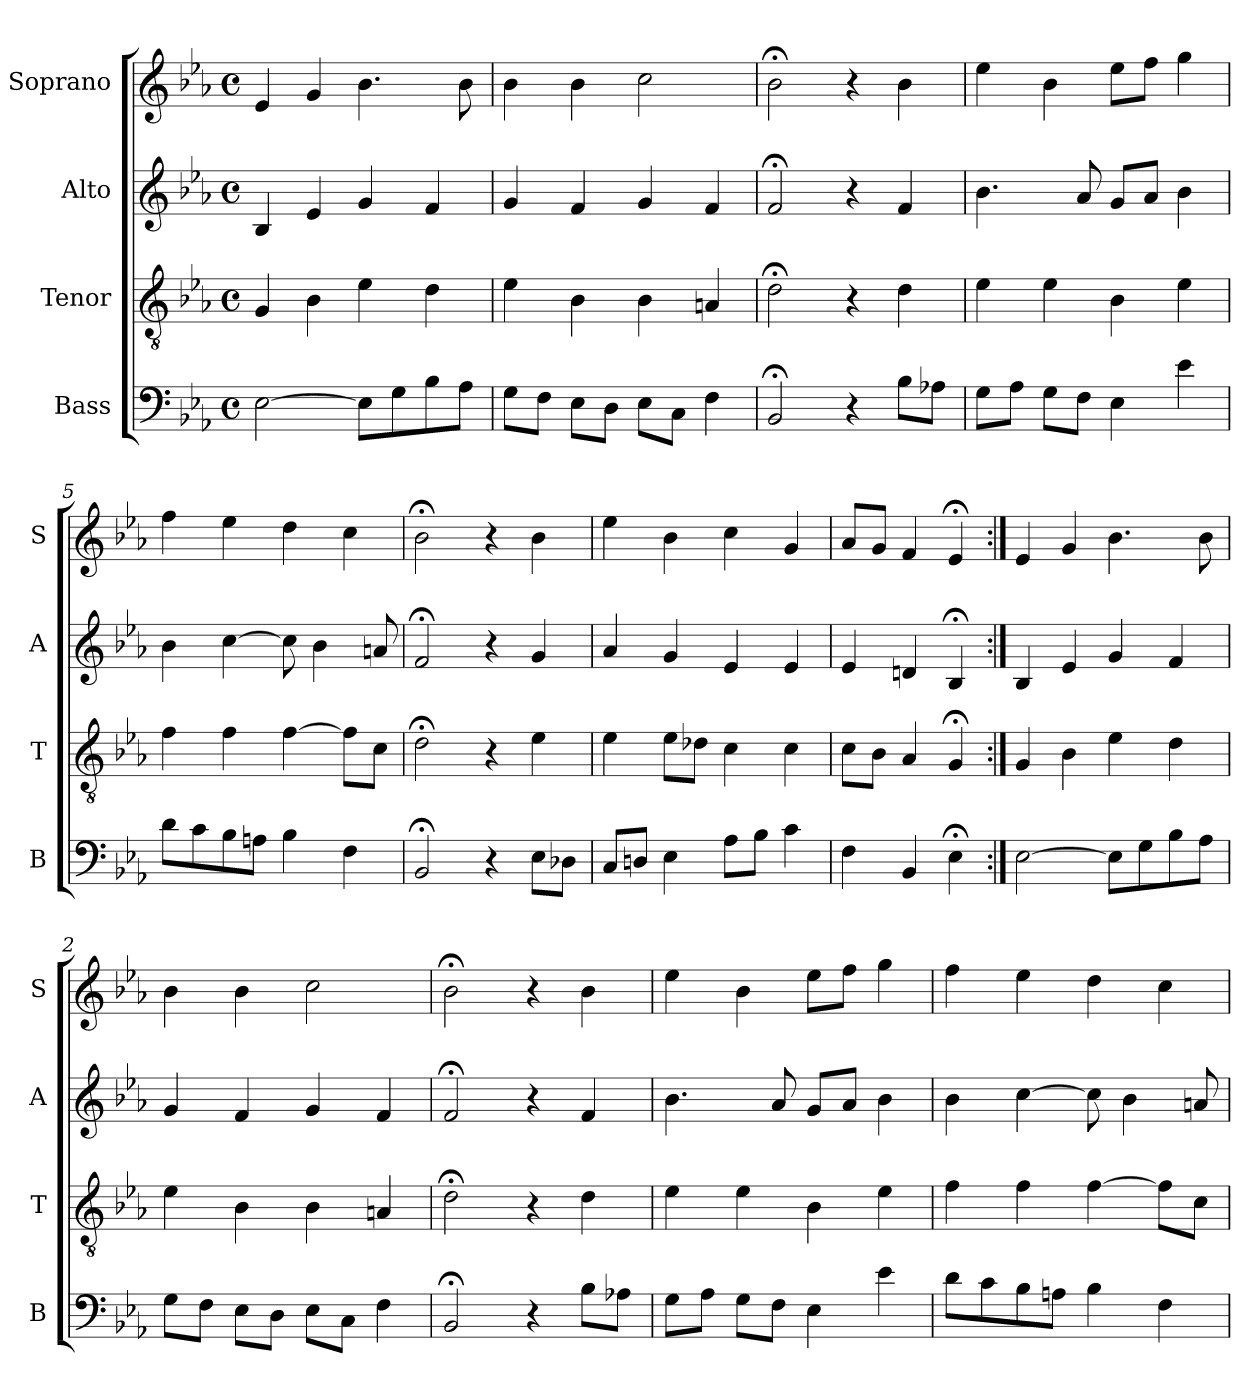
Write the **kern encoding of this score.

**kern	**kern	**kern	**kern
*part4	*part3	*part2	*part1
*staff4	*staff3	*staff2	*staff1
*I"Bass	*I"Tenor	*I"Alto	*I"Soprano
*I'B	*I'T	*I'A	*I'S
*clefF4	*clefGv2	*clefG2	*clefG2
*k[b-e-a-]	*k[b-e-a-]	*k[b-e-a-]	*k[b-e-a-]
*E-:	*E-:	*E-:	*E-:
*M4/4	*M4/4	*M4/4	*M4/4
*met(c)	*met(c)	*met(c)	*met(c)
*MM100	*MM100	*MM100	*MM100
=1	=1	=1	=1
[2E-	4G	4B-	4e-
.	4B-	4e-	4g
8E-L]	4e-	4g	4.b-
8G	.	.	.
8B-	4d	4f	.
8A-J	.	.	8b-
=2	=2	=2	=2
8GL	4e-	4g	4b-
8FJ	.	.	.
8E-L	4B-	4f	4b-
8DJ	.	.	.
8E-L	4B-	4g	2cc
8CJ	.	.	.
4F	4An	4f	.
=3	=3	=3	=3
2BB-;<	2d;<	2f;<	2b-;<
4r	4r	4r	4r
8B-L	4d	4f	4b-
8A-XJ	.	.	.
=4	=4	=4	=4
8GL	4e-	4.b-	4ee-
8A-J	.	.	.
8GL	4e-	.	4b-
8FJ	.	8a-	.
4E-	4B-	8gL	8ee-L
.	.	8a-J	8ffJ
4e-	4e-	4b-	4gg
=5	=5	=5	=5
8dL	4f	4b-	4ff
8c	.	.	.
8B-	4f	[4cc	4ee-
8AnJ	.	.	.
4B-	[4f	8cc]	4dd
.	.	4b-	.
4F	8fL]	.	4cc
.	8cJ	8an	.
=6	=6	=6	=6
2BB-;<	2d;<	2f;<	2b-;<
4r	4r	4r	4r
8E-L	4e-	4g	4b-
8D-XJ	.	.	.
=7	=7	=7	=7
8CL	4e-	4a-	4ee-
8DnJ	.	.	.
4E-	8e-L	4g	4b-
.	8d-XJ	.	.
8A-L	4c	4e-	4cc
8B-J	.	.	.
4c	4c	4e-	4g
=8	=8	=8	=8
4F	8cL	4e-	8a-L
.	8B-J	.	8gJ
4BB-	4A-	4dn	4f
4E-;<	4G;<	4B-;<	4e-;<
=1:|!	=1:|!	=1:|!	=1:|!
[2E-	4G	4B-	4e-
.	4B-	4e-	4g
8E-L]	4e-	4g	4.b-
8G	.	.	.
8B-	4d	4f	.
8A-J	.	.	8b-
=2	=2	=2	=2
8GL	4e-	4g	4b-
8FJ	.	.	.
8E-L	4B-	4f	4b-
8DJ	.	.	.
8E-L	4B-	4g	2cc
8CJ	.	.	.
4F	4An	4f	.
=3	=3	=3	=3
2BB-;<	2d;<	2f;<	2b-;<
4r	4r	4r	4r
8B-L	4d	4f	4b-
8A-XJ	.	.	.
=4	=4	=4	=4
8GL	4e-	4.b-	4ee-
8A-J	.	.	.
8GL	4e-	.	4b-
8FJ	.	8a-	.
4E-	4B-	8gL	8ee-L
.	.	8a-J	8ffJ
4e-	4e-	4b-	4gg
=5	=5	=5	=5
8dL	4f	4b-	4ff
8c	.	.	.
8B-	4f	[4cc	4ee-
8AnJ	.	.	.
4B-	[4f	8cc]	4dd
.	.	4b-	.
4F	8fL]	.	4cc
.	8cJ	8an	.
=	=	=	=
*-	*-	*-	*-
